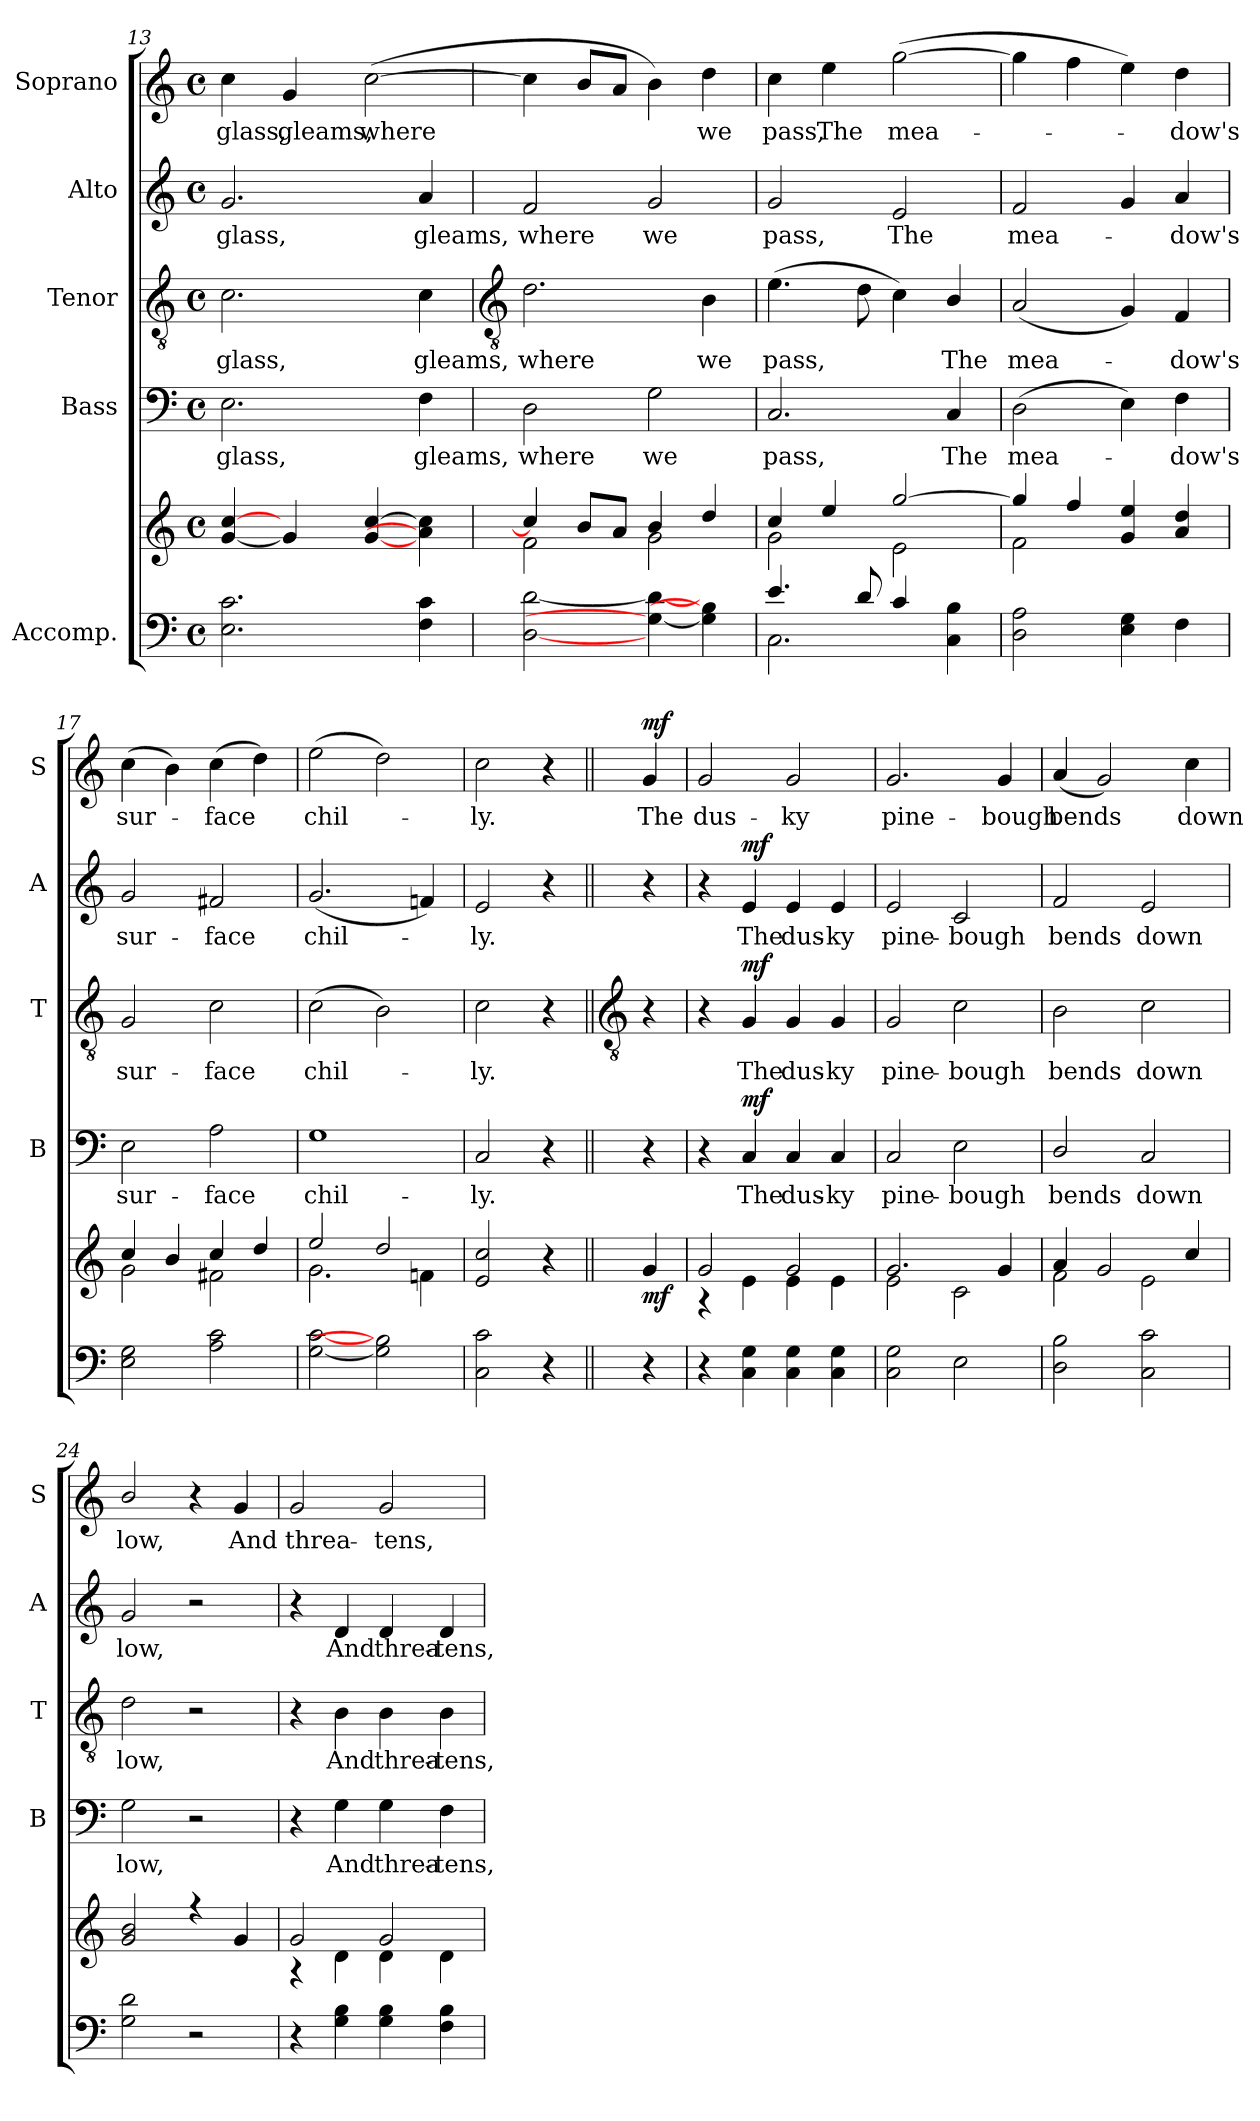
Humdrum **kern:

**kern	**kern	**dynam	**kern	**text	**dynam	**kern	**text	**dynam	**kern	**text	**dynam	**kern	**text	**dynam
*part5	*part5	*part5	*part4	*part4	*part4	*part3	*part3	*part3	*part2	*part2	*part2	*part1	*part1	*part1
*staff6	*staff5	*staff5/6	*staff4	*staff4	*staff4	*staff3	*staff3	*staff3	*staff2	*staff2	*staff2	*staff1	*staff1	*staff1
*I"Accomp.	*	*	*I"Bass	*	*	*I"Tenor	*	*	*I"Alto	*	*	*I"Soprano	*	*
*	*	*	*I'B	*	*	*I'T	*	*	*I'A	*	*	*I'S	*	*
*clefF4	*clefG2	*	*clefF4	*	*	*clefGv2	*	*	*clefG2	*	*	*clefG2	*	*
*k[]	*k[]	*	*k[]	*	*	*k[]	*	*	*k[]	*	*	*k[]	*	*
*C:	*C:	*	*C:	*	*	*C:	*	*	*C:	*	*	*C:	*	*
*M4/4	*M4/4	*	*M4/4	*	*	*M4/4	*	*	*M4/4	*	*	*M4/4	*	*
*met(c)	*met(c)	*	*met(c)	*	*	*met(c)	*	*	*met(c)	*	*	*met(c)	*	*
=13	=13	=13	=13	=13	=13	=13	=13	=13	=13	=13	=13	=13	=13	=13
!	!	!	!	!LO:LY:b	!	!	!LO:LY:b	!	!	!LO:LY:b	!	!	!LO:LY:b	!
2.E 2.c	[4g/ [4cc/	.	2.E	glass,	.	2.c	glass,	.	2.g	glass,	.	4cc	glass,	.
!	!	!	!	!	!	!	!	!	!	!	!	!	!LO:LY:b	!
.	4g/]	.	.	.	.	.	.	.	.	.	.	4g	gleams,	.
!	!	!	!	!	!	!	!	!	!	!	!	!	!LO:LY:b	!
.	[4g [4cc	.	.	.	.	.	.	.	.	.	.	(>[2cc	where	.
!	!	!	!	!LO:LY:b	!	!	!LO:LY:b	!	!	!LO:LY:b	!	!	!	!
4F 4c	4a] 4cc]	.	4F	gleams,	.	4c	gleams,	.	4a	gleams,	.	.	.	.
!!LO:LB:g=z
=14	=14	=14	=14	=14	=14	=14	=14	=14	=14	=14	=14	=14	=14	=14
*	*	*	*	*	*	*clefGv2	*	*	*	*	*	*	*	*
*^	*^	*	*	*	*	*	*	*	*	*	*	*	*	*
!	!	!	!	!	!	!LO:LY:b	!	!	!LO:LY:b	!	!	!LO:LY:b	!	!	!	!
1ryy	[2D\ [2d\	4cc/]	2f\	.	2D	where	.	2.d	where	.	2f	where	.	4cc]	.	.
.	.	8b/L	.	.	.	.	.	.	.	.	.	.	.	8bL	.	.
.	.	8a/J	.	.	.	.	.	.	.	.	.	.	.	8aJ	.	.
!	!	!	!	!	!	!LO:LY:b	!	!	!	!	!	!LO:LY:b	!	!	!	!
.	4G\_ 4d\_	4b/	2g\	.	2G	we	.	.	.	.	2g	we	.	4b)	.	.
!	!	!	!	!	!	!	!	!	!LO:LY:b	!	!	!	!	!	!LO:LY:b	!
.	4G\] 4B\]	4dd/	.	.	.	.	.	4B	we	.	.	.	.	4dd	we	.
=15	=15	=15	=15	=15	=15	=15	=15	=15	=15	=15	=15	=15	=15	=15	=15	=15
!	!	!	!	!	!	!LO:LY:b	!	!	!LO:LY:b	!	!	!LO:LY:b	!	!	!LO:LY:b	!
4.e/	2.C\	4cc/	2g\	.	2.C	pass,	.	(>4.e	pass,	.	2g	pass,	.	4cc	pass,	.
!	!	!	!	!	!	!	!	!	!	!	!	!	!	!	!LO:LY:b	!
.	.	4ee/	.	.	.	.	.	.	.	.	.	.	.	4ee	The	.
8d/	.	.	.	.	.	.	.	8d	.	.	.	.	.	.	.	.
!	!	!	!	!	!	!	!	!	!	!	!	!LO:LY:b	!	!	!LO:LY:b	!
4c/	.	[2gg/	2e\	.	.	.	.	4c)	.	.	2e	The	.	(>[2gg	mea-	.
!	!	!	!	!	!	!LO:LY:b	!	!	!LO:LY:b	!	!	!	!	!	!	!
4ryy	4C\ 4B\	.	.	.	4C	The	.	4B/	The	.	.	.	.	.	.	.
=16	=16	=16	=16	=16	=16	=16	=16	=16	=16	=16	=16	=16	=16	=16	=16	=16
!	!	!	!	!	!	!LO:LY:b	!	!	!LO:LY:b	!	!	!LO:LY:b	!	!	!	!
1ryy	2D\ 2A\	4gg/]	2f\	.	(>2D	mea-	.	(<2A	mea-	.	2f	mea-	.	4gg]	.	.
.	.	4ff/	.	.	.	.	.	.	.	.	.	.	.	4ff	.	.
.	4E\ 4G\	4g/ 4ee/	2ryy	.	4E)	.	.	4G)	.	.	4g	.	.	4ee)	.	.
!	!	!	!	!	!	!LO:LY:b	!	!	!LO:LY:b	!	!	!LO:LY:b	!	!	!LO:LY:b	!
.	4F\	4a/ 4dd/	.	.	4F	dow's	.	4F	dow's	.	4a	dow's	.	4dd	dow's	.
=17	=17	=17	=17	=17	=17	=17	=17	=17	=17	=17	=17	=17	=17	=17	=17	=17
!	!	!	!	!	!	!LO:LY:b	!	!	!LO:LY:b	!	!	!LO:LY:b	!	!	!LO:LY:b	!
1ryy	2E\ 2G\	4cc/	2g\	.	2E	sur-	.	2G	sur-	.	2g	sur-	.	(>4cc	sur-	.
.	.	4b/	.	.	.	.	.	.	.	.	.	.	.	4b)	.	.
!	!	!	!	!	!	!LO:LY:b	!	!	!LO:LY:b	!	!	!LO:LY:b	!	!	!LO:LY:b	!
.	2A\ 2c\	4cc/	2f#X\	.	2A	-face	.	2c	-face	.	2f#X	-face	.	(>4cc	face	.
.	.	4dd/	.	.	.	.	.	.	.	.	.	.	.	4dd)	.	.
=18	=18	=18	=18	=18	=18	=18	=18	=18	=18	=18	=18	=18	=18	=18	=18	=18
!	!	!	!	!	!	!LO:LY:b	!	!	!LO:LY:b	!	!	!LO:LY:b	!	!	!LO:LY:b	!
1ryy	[2G\ [2c\	2ee/	2.g\	.	1G	chil-	.	(>2c	chil-	.	(<2.g	chil-	.	(>2ee	chil-	.
.	2G\] 2B\]	2dd/	.	.	.	.	.	2B)	.	.	.	.	.	2dd)	.	.
.	.	.	4fn\	.	.	.	.	.	.	.	4fn)	.	.	.	.	.
=19	=19	=19	=19	=19	=19	=19	=19	=19	=19	=19	=19	=19	=19	=19	=19	=19
!	!	!	!	!	!	!LO:LY:b	!	!	!LO:LY:b	!	!	!LO:LY:b	!	!	!LO:LY:b	!
2.ryy	2C\ 2c\	2e/ 2cc/	2.ryy	.	2C	-ly.	.	2c	ly.	.	2e	ly.	.	2cc	ly.	.
.	4r	4r	.	.	4r	.	.	4r	.	.	4r	.	.	4r	.	.
*v	*v	*	*	*	*	*	*	*	*	*	*	*	*	*	*	*
!!LO:LB:g=z
=20||	=20||	=20||	=20||	=20||	=20||	=20||	=20||	=20||	=20||	=20||	=20||	=20||	=20||	=20||	=20||
*	*	*	*	*	*	*	*clefGv2	*	*	*	*	*	*	*	*
*^	*	*	*	*	*	*	*	*	*	*	*	*	*	*	*
!	!	!	!	!LO:DY:b	!	!	!	!	!	!	!	!	!	!	!LO:LY:b	!LO:DY:b
*v	*v	*	*	*	*	*	*	*	*	*	*	*	*	*	*	*
4r	4g/	4ryy	mf	4r	.	.	4r	.	.	4r	.	.	4g	The	mf
=21	=21	=21	=21	=21	=21	=21	=21	=21	=21	=21	=21	=21	=21	=21	=21
!	!	!	!	!	!	!	!	!	!	!	!	!	!	!LO:LY:b	!
4r	2g/	4r	.	4r	.	.	4r	.	.	4r	.	.	2g	dus-	.
!	!	!	!LO:DY:b=2	!	!LO:LY:b	!	!	!LO:LY:b	!	!	!LO:LY:b	!	!	!	!
!	!	!	!LO:DY:n=1:b	!	!	!LO:DY:b	!	!	!LO:DY:b	!	!	!LO:DY:b	!	!	!
4C 4G	.	4e\	mf mf	4C	The	mf	4G	The	mf	4e	The	mf	.	.	.
!	!	!	!	!	!LO:LY:b	!	!	!LO:LY:b	!	!	!LO:LY:b	!	!	!LO:LY:b	!
4C 4G	2g/	4e\	.	4C	dus-	.	4G	dus-	.	4e	dus-	.	2g	-ky	.
!	!	!	!	!	!LO:LY:b	!	!	!LO:LY:b	!	!	!LO:LY:b	!	!	!	!
4C 4G	.	4e\	.	4C	-ky	.	4G	-ky	.	4e	-ky	.	.	.	.
=22	=22	=22	=22	=22	=22	=22	=22	=22	=22	=22	=22	=22	=22	=22	=22
!	!	!	!	!	!LO:LY:b	!	!	!LO:LY:b	!	!	!LO:LY:b	!	!	!LO:LY:b	!
2C 2G	2.g/	2e\	.	2C	pine-	.	2G	pine-	.	2e	pine-	.	2.g	pine-	.
!	!	!	!	!	!LO:LY:b	!	!	!LO:LY:b	!	!	!LO:LY:b	!	!	!	!
2E	.	2c\	.	2E	-bough	.	2c	-bough	.	2c	-bough	.	.	.	.
!	!	!	!	!	!	!	!	!	!	!	!	!	!	!LO:LY:b	!
.	4g/	.	.	.	.	.	.	.	.	.	.	.	4g	-bough	.
=23	=23	=23	=23	=23	=23	=23	=23	=23	=23	=23	=23	=23	=23	=23	=23
!	!	!	!	!	!LO:LY:b	!	!	!LO:LY:b	!	!	!LO:LY:b	!	!	!LO:LY:b	!
2D 2B	4a/	2f\	.	2D/	bends	.	2B	bends	.	2f	bends	.	(<4a	bends	.
.	2g/	.	.	.	.	.	.	.	.	.	.	.	2g)	.	.
!	!	!	!	!	!LO:LY:b	!	!	!LO:LY:b	!	!	!LO:LY:b	!	!	!	!
2C 2c	.	2e\	.	2C	down	.	2c	down	.	2e	down	.	.	.	.
!	!	!	!	!	!	!	!	!	!	!	!	!	!	!LO:LY:b	!
.	4cc/	.	.	.	.	.	.	.	.	.	.	.	4cc	down	.
=24	=24	=24	=24	=24	=24	=24	=24	=24	=24	=24	=24	=24	=24	=24	=24
!	!	!	!	!	!LO:LY:b	!	!	!LO:LY:b	!	!	!LO:LY:b	!	!	!LO:LY:b	!
2G 2d	2g/ 2b/	1ryy	.	2G	low,	.	2d	low,	.	2g	low,	.	2b/	low,	.
2r	4r	.	.	2r	.	.	2r	.	.	2r	.	.	4r	.	.
!	!	!	!	!	!	!	!	!	!	!	!	!	!	!LO:LY:b	!
.	4g/	.	.	.	.	.	.	.	.	.	.	.	4g	And	.
=25	=25	=25	=25	=25	=25	=25	=25	=25	=25	=25	=25	=25	=25	=25	=25
!	!	!	!	!	!	!	!	!	!	!	!	!	!	!LO:LY:b	!
4r	2g/	4r	.	4r	.	.	4r	.	.	4r	.	.	2g	threa-	.
!	!	!	!	!	!LO:LY:b	!	!	!LO:LY:b	!	!	!LO:LY:b	!	!	!	!
4G 4B	.	4d\	.	4G	And	.	4B	And	.	4d	And	.	.	.	.
!	!	!	!	!	!LO:LY:b	!	!	!LO:LY:b	!	!	!LO:LY:b	!	!	!LO:LY:b	!
4G 4B	2g/	4d\	.	4G	threa-	.	4B	threa-	.	4d	threa-	.	2g	-tens,	.
!	!	!	!	!	!LO:LY:b	!	!	!LO:LY:b	!	!	!LO:LY:b	!	!	!	!
4F 4B	.	4d\	.	4F	-tens,	.	4B	-tens,	.	4d	-tens,	.	.	.	.
*	*v	*v	*	*	*	*	*	*	*	*	*	*	*	*	*
=	=	=	=	=	=	=	=	=	=	=	=	=	=	=
*-	*-	*-	*-	*-	*-	*-	*-	*-	*-	*-	*-	*-	*-	*-
